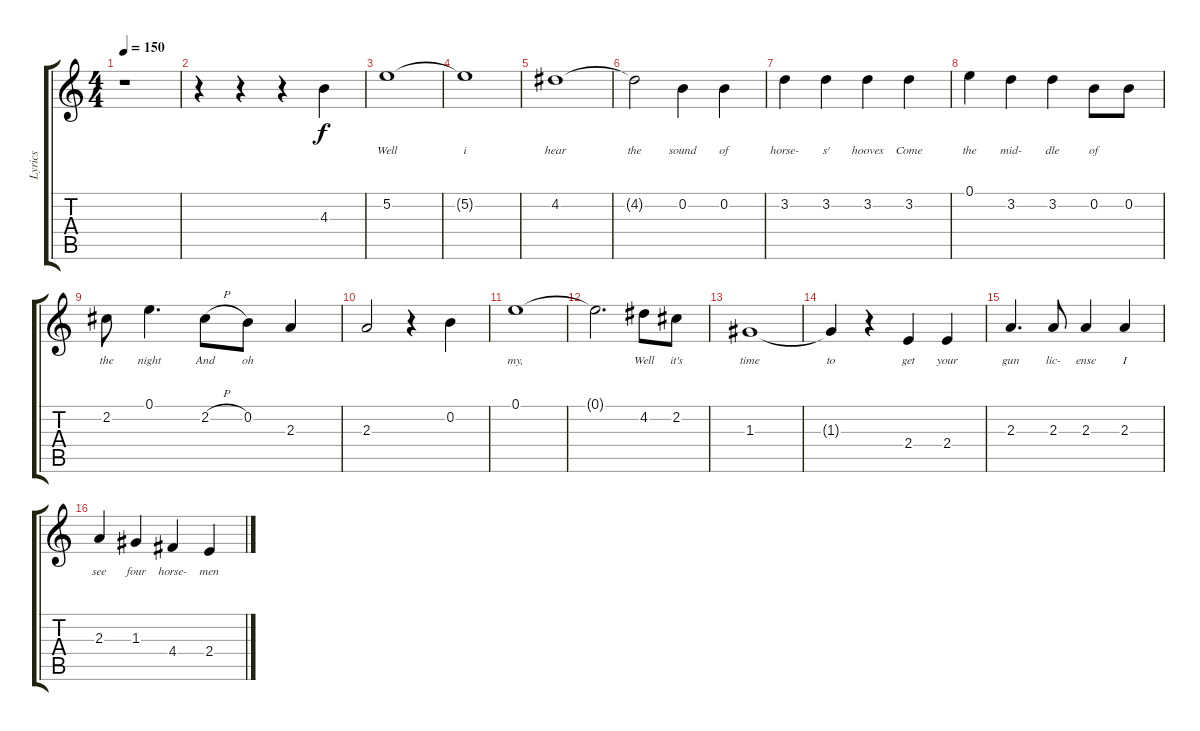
\track ("Lyrics" "Lyrics") {instrument electricguitarjazz}
\staff {score tabs}
\tuning (E4 B3 G3 D3 A2 E2) {hide}
\ts (4 4)
\tempo 150
\clef g2
\ks c
r.1{dy f} |
r.4 r.4 r.4 4.3.4{lyrics (0 "") lyrics (1 "") lyrics (2 "") lyrics (3 "") lyrics (4 "")} |
5.2.1{lyrics (0 "Well") lyrics (1 "") lyrics (2 "") lyrics (3 "") lyrics (4 "")} |
5.2{t}.1{lyrics (0 "i") lyrics (1 "") lyrics (2 "") lyrics (3 "") lyrics (4 "")} |
4.2.1{lyrics (0 "hear") lyrics (1 "") lyrics (2 "") lyrics (3 "") lyrics (4 "")} |
4.2{t}.2{lyrics (0 "the") lyrics (1 "") lyrics (2 "") lyrics (3 "") lyrics (4 "")} 0.2.4{lyrics (0 "sound") lyrics (1 "") lyrics (2 "") lyrics (3 "") lyrics (4 "")} 0.2.4{lyrics (0 "of") lyrics (1 "") lyrics (2 "") lyrics (3 "") lyrics (4 "")} |
3.2.4{lyrics (0 "horse-") lyrics (1 "") lyrics (2 "") lyrics (3 "") lyrics (4 "")} 3.2.4{lyrics (0 "s'") lyrics (1 "") lyrics (2 "") lyrics (3 "") lyrics (4 "")} 3.2.4{lyrics (0 "hooves") lyrics (1 "") lyrics (2 "") lyrics (3 "") lyrics (4 "")} 3.2.4{lyrics (0 "Come") lyrics (1 "") lyrics (2 "") lyrics (3 "") lyrics (4 "")} |
0.1.4{lyrics (0 "the") lyrics (1 "") lyrics (2 "") lyrics (3 "") lyrics (4 "")} 3.2.4{lyrics (0 "mid-") lyrics (1 "") lyrics (2 "") lyrics (3 "") lyrics (4 "")} 3.2.4{lyrics (0 "dle") lyrics (1 "") lyrics (2 "") lyrics (3 "") lyrics (4 "")} 0.2.8{lyrics (0 "of") lyrics (1 "") lyrics (2 "") lyrics (3 "") lyrics (4 "")} 0.2.8{lyrics (0 "") lyrics (1 "") lyrics (2 "") lyrics (3 "") lyrics (4 "")} |
2.2.8{lyrics (0 "the") lyrics (1 "") lyrics (2 "") lyrics (3 "") lyrics (4 "")} 0.1.4{d lyrics (0 "night") lyrics (1 "") lyrics (2 "") lyrics (3 "") lyrics (4 "")} 2.2{h}.8{lyrics (0 "And") lyrics (1 "") lyrics (2 "") lyrics (3 "") lyrics (4 "")} 0.2.8{lyrics (0 "oh") lyrics (1 "") lyrics (2 "") lyrics (3 "") lyrics (4 "")} 2.3.4{lyrics (0 "") lyrics (1 "") lyrics (2 "") lyrics (3 "") lyrics (4 "")} |
2.3.2{lyrics (0 "") lyrics (1 "") lyrics (2 "") lyrics (3 "") lyrics (4 "")} r.4 0.2.4{lyrics (0 "") lyrics (1 "") lyrics (2 "") lyrics (3 "") lyrics (4 "")} |
0.1.1{lyrics (0 "my,") lyrics (1 "") lyrics (2 "") lyrics (3 "") lyrics (4 "")} |
0.1{t}.2{d lyrics (0 "") lyrics (1 "") lyrics (2 "") lyrics (3 "") lyrics (4 "")} 4.2.8{lyrics (0 "Well") lyrics (1 "") lyrics (2 "") lyrics (3 "") lyrics (4 "")} 2.2.8{lyrics (0 "it's") lyrics (1 "") lyrics (2 "") lyrics (3 "") lyrics (4 "")} |
1.3.1{lyrics (0 "time") lyrics (1 "") lyrics (2 "") lyrics (3 "") lyrics (4 "")} |
1.3{t}.4{lyrics (0 "to") lyrics (1 "") lyrics (2 "") lyrics (3 "") lyrics (4 "")} r.4 2.4.4{lyrics (0 "get") lyrics (1 "") lyrics (2 "") lyrics (3 "") lyrics (4 "")} 2.4.4{lyrics (0 "your") lyrics (1 "") lyrics (2 "") lyrics (3 "") lyrics (4 "")} |
2.3.4{d lyrics (0 "gun") lyrics (1 "") lyrics (2 "") lyrics (3 "") lyrics (4 "")} 2.3.8{lyrics (0 "lic-") lyrics (1 "") lyrics (2 "") lyrics (3 "") lyrics (4 "")} 2.3.4{lyrics (0 "ense") lyrics (1 "") lyrics (2 "") lyrics (3 "") lyrics (4 "")} 2.3.4{lyrics (0 "I") lyrics (1 "") lyrics (2 "") lyrics (3 "") lyrics (4 "")} |
2.3.4{lyrics (0 "see") lyrics (1 "") lyrics (2 "") lyrics (3 "") lyrics (4 "")} 1.3.4{lyrics (0 "four") lyrics (1 "") lyrics (2 "") lyrics (3 "") lyrics (4 "")} 4.4.4{lyrics (0 "horse-") lyrics (1 "") lyrics (2 "") lyrics (3 "") lyrics (4 "")} 2.4.4{lyrics (0 "men") lyrics (1 "") lyrics (2 "") lyrics (3 "") lyrics (4 "")}
